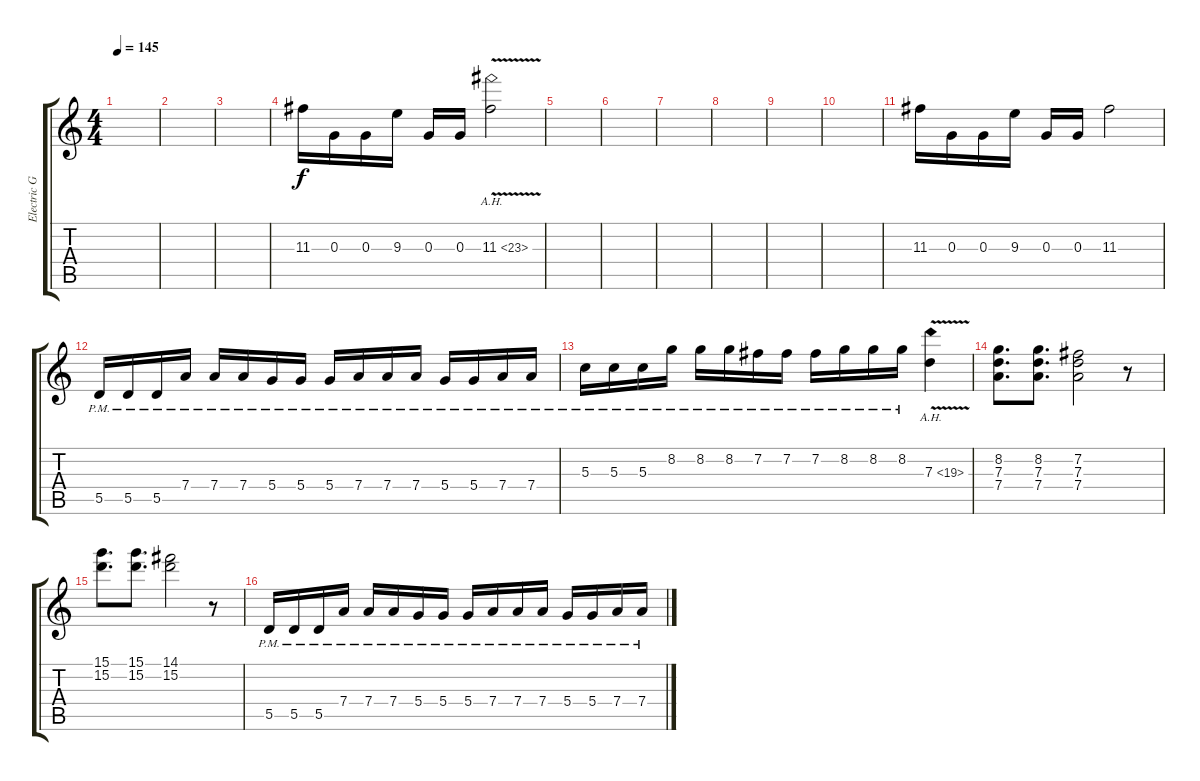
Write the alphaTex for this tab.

\track ("Electric Guitar" "Electric G") {instrument distortionguitar}
\staff {score tabs}
\tuning (E4 B3 G3 D3 A2 E2) {hide}
\ts (4 4)
\tempo 145
\clef g2
\ks c
|
|
|
11.3.16 0.3.16 0.3.16 9.3.16 0.3.16 0.3.16 11.3{ah 12 v}.2 |
|
|
|
|
|
|
11.3.16 0.3.16 0.3.16 9.3.16 0.3.16 0.3.16 11.3.2 |
5.5{pm}.16 5.5{pm}.16 5.5{pm}.16 7.4{pm}.16 7.4{pm}.16 7.4{pm}.16 5.4{pm}.16 5.4{pm}.16 5.4{pm}.16 7.4{pm}.16 7.4{pm}.16 7.4{pm}.16 5.4{pm}.16 5.4{pm}.16 7.4{pm}.16 7.4{pm}.16 |
5.3{pm}.16 5.3{pm}.16 5.3{pm}.16 8.2{pm}.16 8.2{pm}.16 8.2{pm}.16 7.2{pm}.16 7.2{pm}.16 7.2{pm}.16 8.2{pm}.16 8.2{pm}.16 8.2{pm}.16 7.3{ah 12 v}.4 |
(8.2 7.3 7.4).8{d} (8.2 7.3 7.4).8{d} (7.2 7.3 7.4).2 r.8 |
(15.1 15.2).8{d} (15.1 15.2).8{d} (14.1 15.2).2 r.8 |
5.5{pm}.16 5.5{pm}.16 5.5{pm}.16 7.4{pm}.16 7.4{pm}.16 7.4{pm}.16 5.4{pm}.16 5.4{pm}.16 5.4{pm}.16 7.4{pm}.16 7.4{pm}.16 7.4{pm}.16 5.4{pm}.16 5.4{pm}.16 7.4{pm}.16 7.4{pm}.16
